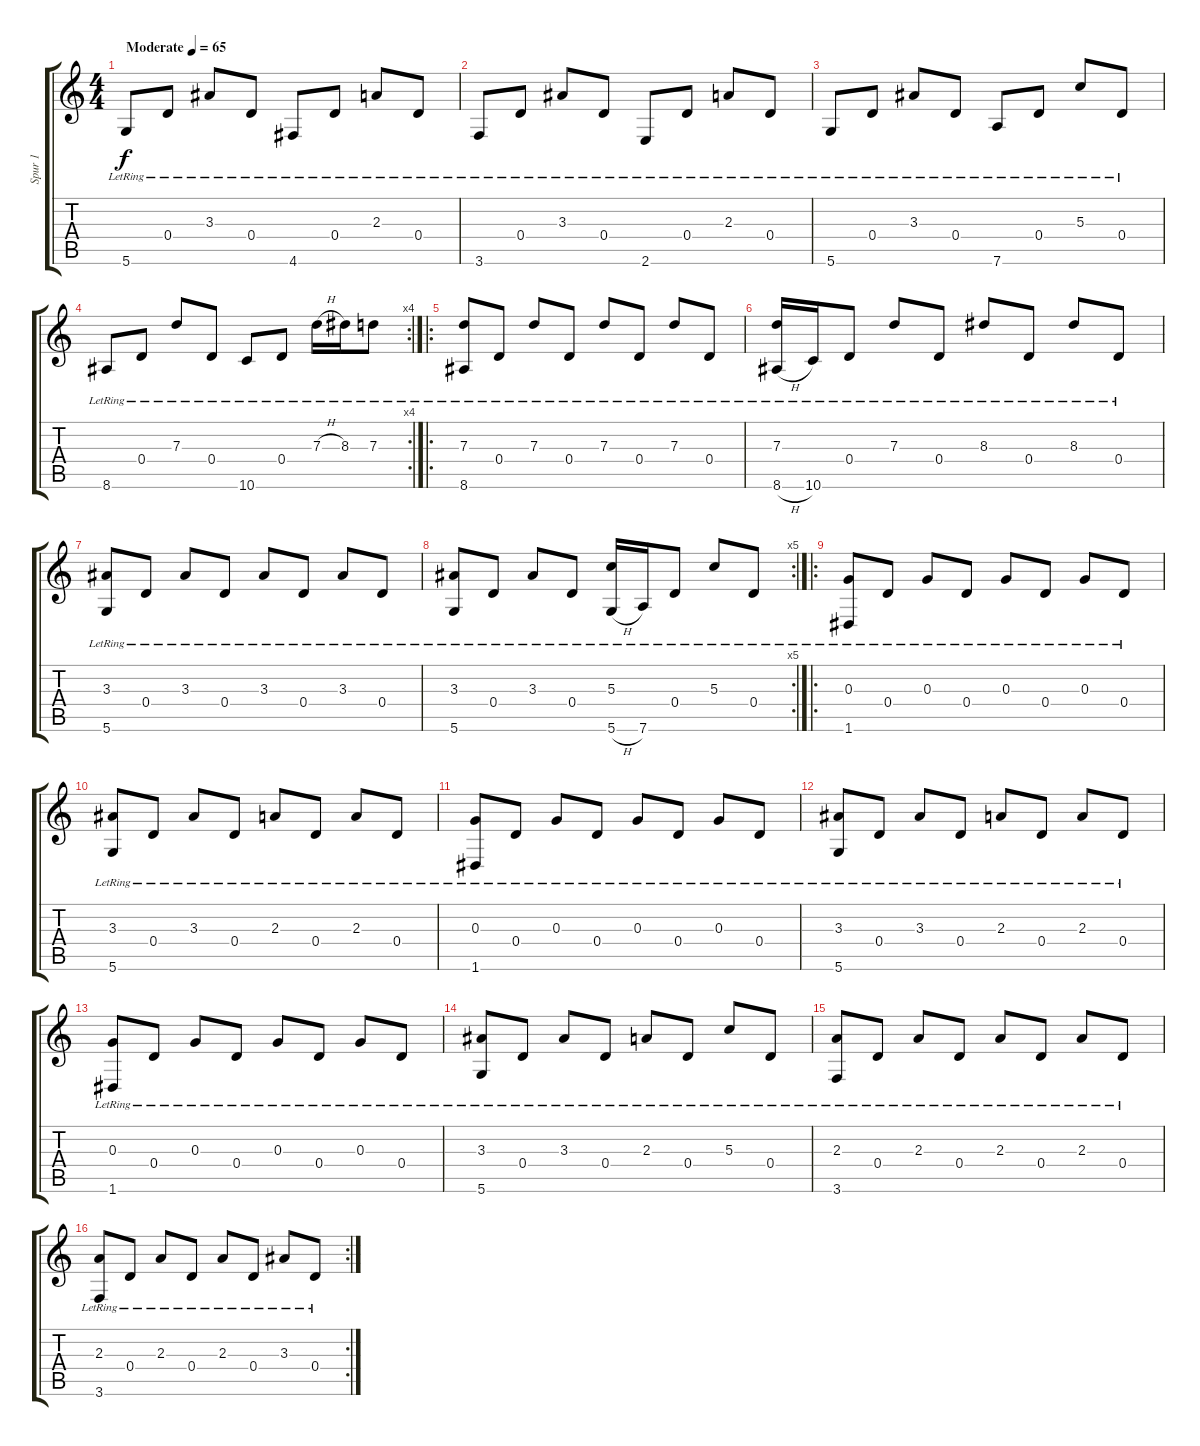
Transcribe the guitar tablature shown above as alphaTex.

\track ("Spur 1" "Spur 1") {instrument electricguitarclean}
\staff {score tabs}
\tuning (E4 B3 G3 D3 A2 D2) {hide}
\ts (4 4)
\tempo (65 "Moderate")
\clef g2
\ks c
5.6{lr}.8{dy f instrument electricguitarclean} 0.4{lr}.8 3.3{lr}.8 0.4{lr}.8 4.6{lr}.8 0.4{lr}.8 2.3{lr}.8 0.4{lr}.8 |
3.6{lr}.8 0.4{lr}.8 3.3{lr}.8 0.4{lr}.8 2.6{lr}.8 0.4{lr}.8 2.3{lr}.8 0.4{lr}.8 |
5.6{lr}.8 0.4{lr}.8 3.3{lr}.8 0.4{lr}.8 7.6{lr}.8 0.4{lr}.8 5.3{lr}.8 0.4{lr}.8 |
\rc 4
8.6{lr}.8 0.4{lr}.8 7.3{lr}.8 0.4{lr}.8 10.6{lr}.8 0.4{lr}.8 7.3{h lr}.16 8.3{lr}.16 7.3{lr}.8 |
\ro
(7.3{lr} 8.6{lr}).8 0.4{lr}.8 7.3{lr}.8 0.4{lr}.8 7.3{lr}.8 0.4{lr}.8 7.3{lr}.8 0.4{lr}.8 |
(7.3{lr} 8.6{h lr}).16 10.6{lr}.16 0.4{lr}.8 7.3{lr}.8 0.4{lr}.8 8.3{lr}.8 0.4{lr}.8 8.3{lr}.8 0.4{lr}.8 |
(3.3{lr} 5.6{lr}).8 0.4{lr}.8 3.3{lr}.8 0.4{lr}.8 3.3{lr}.8 0.4{lr}.8 3.3{lr}.8 0.4{lr}.8 |
\rc 5
(3.3{lr} 5.6{lr}).8 0.4{lr}.8 3.3{lr}.8 0.4{lr}.8 (5.3{lr} 5.6{h lr}).16 7.6{lr}.16 0.4{lr}.8 5.3{lr}.8 0.4{lr}.8 |
\ro
(0.3{lr} 1.6{lr}).8 0.4{lr}.8 0.3{lr}.8 0.4{lr}.8 0.3{lr}.8 0.4{lr}.8 0.3{lr}.8 0.4{lr}.8 |
(3.3{lr} 5.6{lr}).8 0.4{lr}.8 3.3{lr}.8 0.4{lr}.8 2.3{lr}.8 0.4{lr}.8 2.3{lr}.8 0.4{lr}.8 |
(0.3{lr} 1.6{lr}).8 0.4{lr}.8 0.3{lr}.8 0.4{lr}.8 0.3{lr}.8 0.4{lr}.8 0.3{lr}.8 0.4{lr}.8 |
(3.3{lr} 5.6{lr}).8 0.4{lr}.8 3.3{lr}.8 0.4{lr}.8 2.3{lr}.8 0.4{lr}.8 2.3{lr}.8 0.4{lr}.8 |
(0.3{lr} 1.6{lr}).8 0.4{lr}.8 0.3{lr}.8 0.4{lr}.8 0.3{lr}.8 0.4{lr}.8 0.3{lr}.8 0.4{lr}.8 |
(3.3{lr} 5.6{lr}).8 0.4{lr}.8 3.3{lr}.8 0.4{lr}.8 2.3{lr}.8 0.4{lr}.8 5.3{lr}.8 0.4{lr}.8 |
(2.3{lr} 3.6{lr}).8 0.4{lr}.8 2.3{lr}.8 0.4{lr}.8 2.3{lr}.8 0.4{lr}.8 2.3{lr}.8 0.4{lr}.8 |
\rc 2
(2.3{lr} 3.6{lr}).8 0.4{lr}.8 2.3{lr}.8 0.4{lr}.8 2.3{lr}.8 0.4{lr}.8 3.3{lr}.8 0.4{lr}.8
